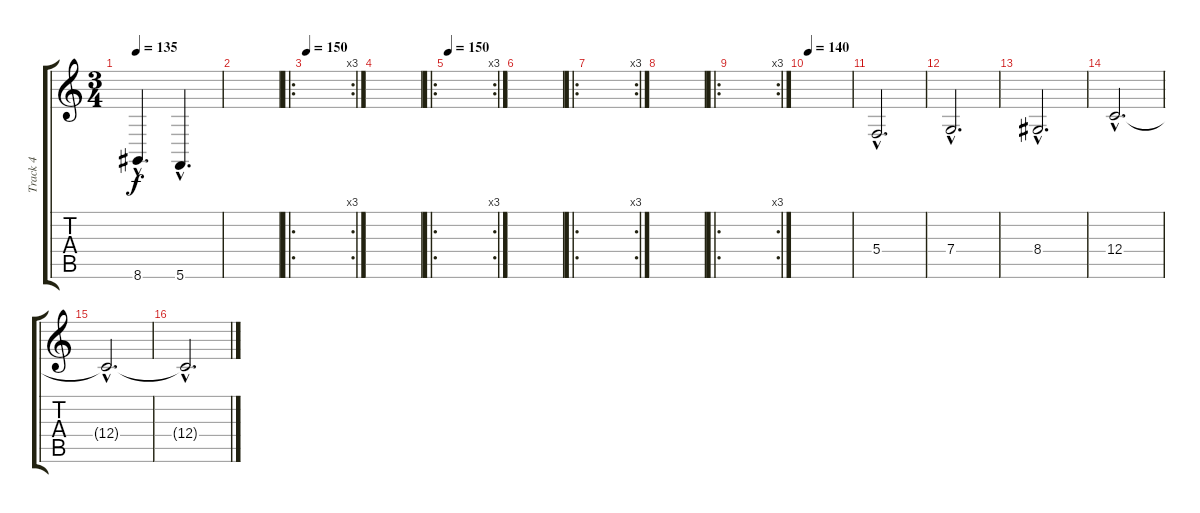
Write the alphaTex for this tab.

\track ("Track 4" "Track 4") {instrument stringensemble1}
\staff {score tabs}
\tuning (D4 A3 F3 C3 G2 C2) {hide}
\ts (3 4)
\tempo 135
\clef g2
\ks c
8.6{hac}.4{d dy f} 5.6{hac}.4{d} |
|
\ro
\rc 3
\tempo 150
|
|
\ro
\rc 3
\tempo 150
|
|
\ro
\rc 3
|
|
\ro
\rc 3
|
\tempo 140
|
5.4{hac}.2{d volume 10} |
7.4{hac}.2{d} |
8.4{hac}.2{d} |
12.4{hac}.2{d volume 13} |
12.4{hac t}.2{d} |
12.4{hac t}.2{d}
